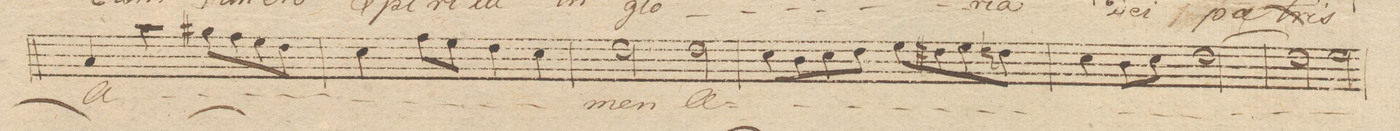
**kern	**text	**dynam
*I"Tenore Solo	*	*
*clefC4	*	*
*k[]	*	*
*met(c)	*	*
*M4/4	*	*
4G/	a-	.
4g\	.	.
8f#X\L	.	.
8e\	.	.
8d\	.	.
8c\J	.	.
=51	=51	=51
4B\	.	.
8e\L	.	.
8d\J	.	.
4c\	.	.
4B\	.	.
=52	=52	=52
2c\	-men	.
2c\	a-	.
=53	=53	=53
8B\L	.	.
8A\	.	.
8B\	.	.
8c\J	.	.
8d\L	.	.
8c#X\	.	.
8d\	.	.
8cn\J	.	.
=54	=54	=54
4B\	.	.
8A\L	.	.
8B\J	.	.
(>2c\	.	.
=55	=55	=55
2c\)	.	.
(2d\	.	.
=56	=56	=56
*-	*-	*-
